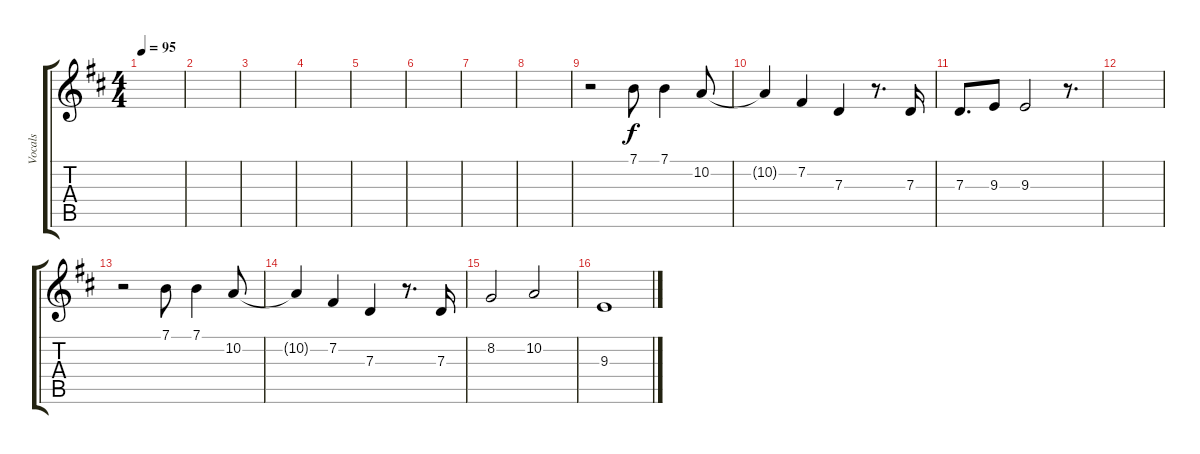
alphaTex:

\track ("Vocals" "Vocals") {instrument lead6voice}
\staff {score tabs}
\tuning (E4 B3 G3 D3 A2 E2) {hide}
\ts (4 4)
\tempo 95
\clef g2
\ks d
|
|
|
|
|
|
|
|
r.2 7.1.8 7.1.4 10.2.8 |
10.2{t}.4 7.2.4 7.3.4 r.8{d} 7.3.16 |
7.3.8{d} 9.3.8 9.3.2 r.8{d} |
|
r.2 7.1.8 7.1.4 10.2.8 |
10.2{t}.4 7.2.4 7.3.4 r.8{d} 7.3.16 |
8.2.2 10.2.2 |
9.3.1
